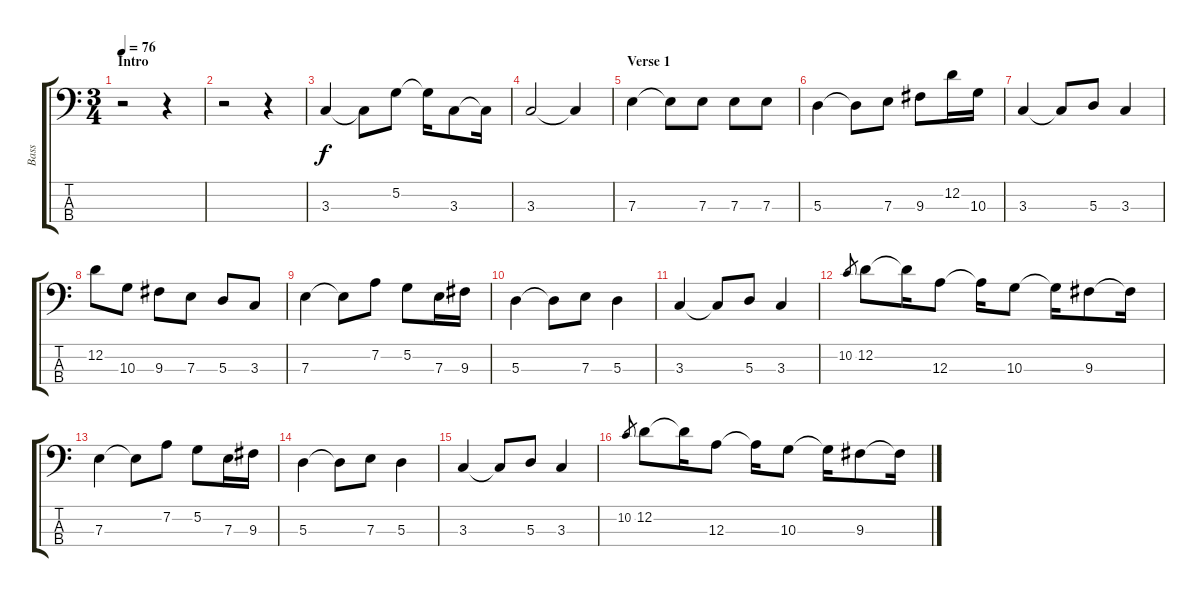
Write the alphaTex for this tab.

\track ("Bass" "Bass") {instrument electricbassfinger}
\staff {score tabs}
\tuning (G2 D2 A1 E1) {hide}
\ts (3 4)
\section ("" "Intro")
\tempo 76
\clef f4
\ks c
r.2{dy f instrument electricbassfinger} r.4 |
r.2 r.4 |
3.3.4 3.3{t}.8 5.2.8 5.2{t}.16 3.3.8 3.3{t}.16 |
3.3.2 3.3{t}.4 |
\section ("" "Verse 1")
7.3.4 7.3{t}.8 7.3.8 7.3.8 7.3.8 |
5.3.4 5.3{t}.8 7.3.8 9.3.8 12.2.16 10.3.16 |
3.3.4 3.3{t}.8 5.3.8 3.3.4 |
12.2.8 10.3.8 9.3.8 7.3.8 5.3.8 3.3.8 |
7.3.4 7.3{t}.8 7.2.8 5.2.8 7.3.16 9.3.16 |
5.3.4 5.3{t}.8 7.3.8 5.3.4 |
3.3.4 3.3{t}.8 5.3.8 3.3.4 |
10.2.8{gr} 12.2.8 12.2{t}.16 12.3.8 12.3{t}.16 10.3.8 10.3{t}.16 9.3.8 9.3{t}.16 |
7.3.4 7.3{t}.8 7.2.8 5.2.8 7.3.16 9.3.16 |
5.3.4 5.3{t}.8 7.3.8 5.3.4 |
3.3.4 3.3{t}.8 5.3.8 3.3.4 |
10.2.8{gr} 12.2.8 12.2{t}.16 12.3.8 12.3{t}.16 10.3.8 10.3{t}.16 9.3.8 9.3{t}.16
